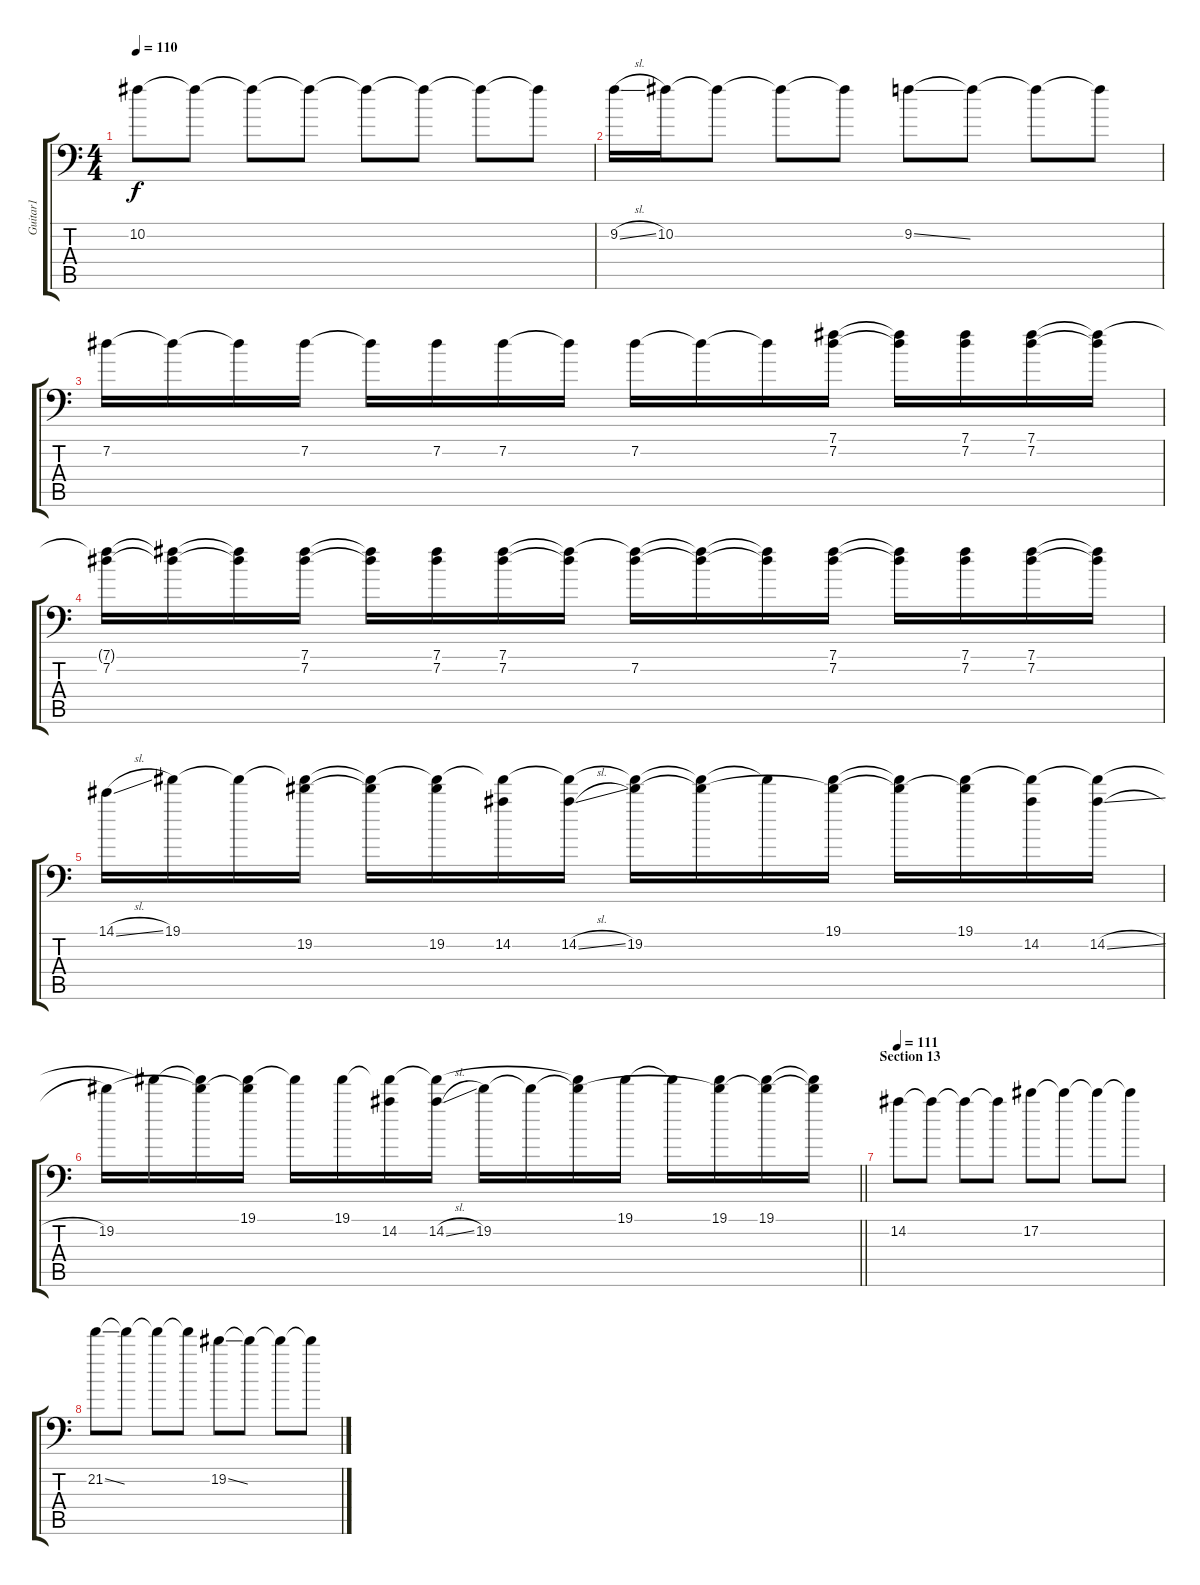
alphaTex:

\track ("Guitar1" "Guitar1") {instrument overdrivenguitar}
\staff {score tabs}
\tuning (B3 Ab3 E3 B2 Eb2 Bb1) {hide}
\ts (4 4)
\tempo 110
\clef f4
\ks c
10.2.8{dy f} 10.2{t}.8 10.2{t}.8 10.2{t}.8 10.2{t}.8 10.2{t}.8 10.2{t}.8 10.2{t}.8 |
9.2{sl}.16 10.2.16 10.2{t}.8 10.2{t}.8 10.2{t}.8 9.2{ss}.8 9.2{t}.8 9.2{t}.8 9.2{t}.8 |
7.2.16 7.2{t}.16 7.2{t}.16 7.2.16 7.2{t}.16 7.2.16 7.2.16 7.2{t}.16 7.2.16 7.2{t}.16 7.2{t}.16 (7.1 7.2).16 (7.1{t} 7.2{t}).16 (7.1 7.2).16 (7.1 7.2).16 (7.1{t} 7.2{t}).16 |
(7.1{t} 7.2).16 (7.1{t} 7.2{t}).16 (7.1{t} 7.2{t}).16 (7.1 7.2).16 (7.1{t} 7.2{t}).16 (7.1 7.2).16 (7.1 7.2).16 (7.1{t} 7.2{t}).16 (7.1{t} 7.2).16 (7.1{t} 7.2{t}).16 (7.1{t} 7.2{t}).16 (7.1 7.2).16 (7.1{t} 7.2{t}).16 (7.1 7.2).16 (7.1 7.2).16 (7.1{t} 7.2{t}).16 |
14.1{sl}.16 19.1.16 19.1{t}.16 (19.1{t} 19.2).16 (19.1{t} 19.2{t}).16 (19.1{t} 19.2).16 (19.1{t} 14.2).16 (19.1{t} 14.2{sl}).16 (19.1{t} 19.2).16 (19.1{t} 19.2{t}).16 19.1{t}.16 (19.1 19.2{t}).16 (19.1{t} 19.2{t}).16 (19.1 19.2{t}).16 (19.1{t} 14.2).16 (19.1{t} 14.2{sl}).16 |
\barLineRight lightlight
19.2.16 19.1{t}.16 (19.1{t} 19.2{t}).16 (19.1 19.2{t}).16 19.1{t}.16 19.1.16 (19.1{t} 14.2).16 (19.1{t} 14.2{sl}).16 19.2.16 19.2{t}.16 (19.1{t} 19.2{t}).16 19.1.16 19.1{t}.16 (19.1 19.2{t}).16 (19.1 19.2{t}).16 (19.1{t} 19.2{t}).16 |
\section ("" "Section 13")
\tempo 111
14.2.8 14.2{t}.8 14.2{t}.8 14.2{t}.8 17.2.8 17.2{t}.8 17.2{t}.8 17.2{t}.8 |
21.2{ss}.8 21.2{t}.8 21.2{t}.8 21.2{t}.8 19.2{ss}.8 19.2{t}.8 19.2{t}.8 19.2{t}.8
